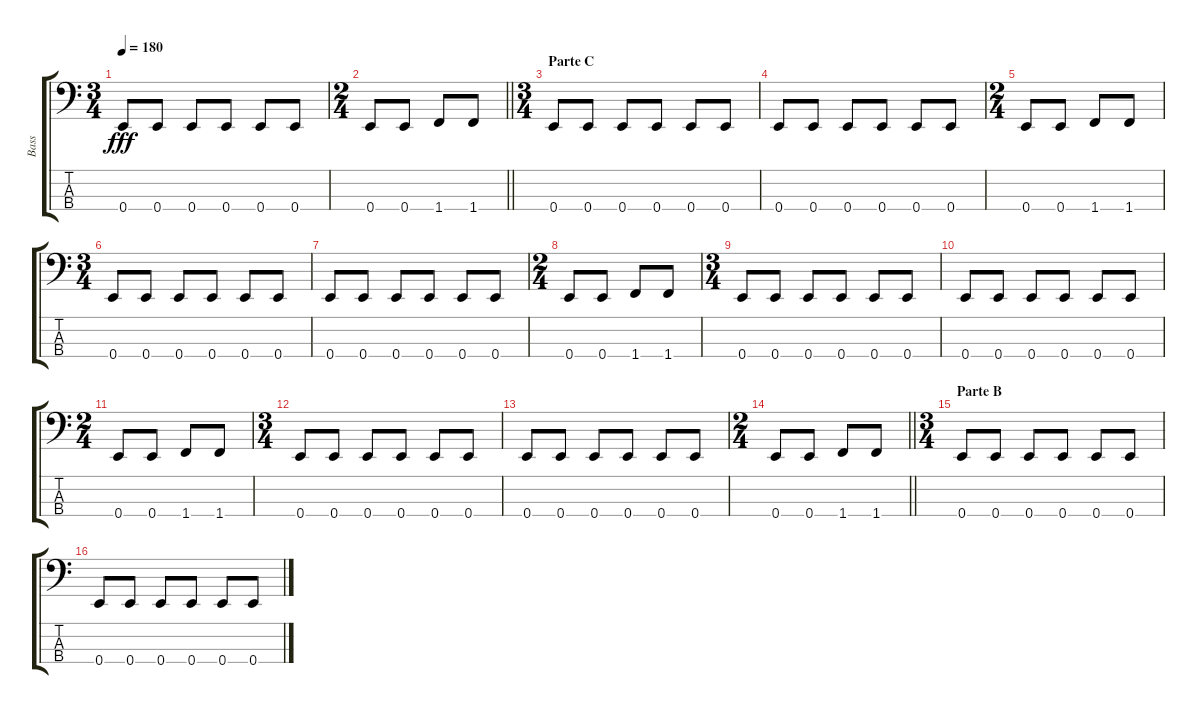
\track ("Bass" "Bass") {instrument electricbasspick}
\staff {score tabs}
\tuning (G2 D2 A1 E1) {hide}
\ts (3 4)
\tempo 180
\clef f4
\ks c
0.4.8{dy fff} 0.4.8 0.4.8 0.4.8 0.4.8 0.4.8 |
\ts (2 4)
\barLineRight lightlight
0.4.8 0.4.8 1.4.8 1.4.8 |
\ts (3 4)
\section ("" "Parte C")
0.4.8 0.4.8 0.4.8 0.4.8 0.4.8 0.4.8 |
0.4.8 0.4.8 0.4.8 0.4.8 0.4.8 0.4.8 |
\ts (2 4)
0.4.8 0.4.8 1.4.8 1.4.8 |
\ts (3 4)
0.4.8 0.4.8 0.4.8 0.4.8 0.4.8 0.4.8 |
0.4.8 0.4.8 0.4.8 0.4.8 0.4.8 0.4.8 |
\ts (2 4)
0.4.8 0.4.8 1.4.8 1.4.8 |
\ts (3 4)
0.4.8 0.4.8 0.4.8 0.4.8 0.4.8 0.4.8 |
0.4.8 0.4.8 0.4.8 0.4.8 0.4.8 0.4.8 |
\ts (2 4)
0.4.8 0.4.8 1.4.8 1.4.8 |
\ts (3 4)
0.4.8 0.4.8 0.4.8 0.4.8 0.4.8 0.4.8 |
0.4.8 0.4.8 0.4.8 0.4.8 0.4.8 0.4.8 |
\ts (2 4)
\barLineRight lightlight
0.4.8 0.4.8 1.4.8 1.4.8 |
\ts (3 4)
\section ("" "Parte B")
0.4.8 0.4.8 0.4.8 0.4.8 0.4.8 0.4.8 |
0.4.8 0.4.8 0.4.8 0.4.8 0.4.8 0.4.8
